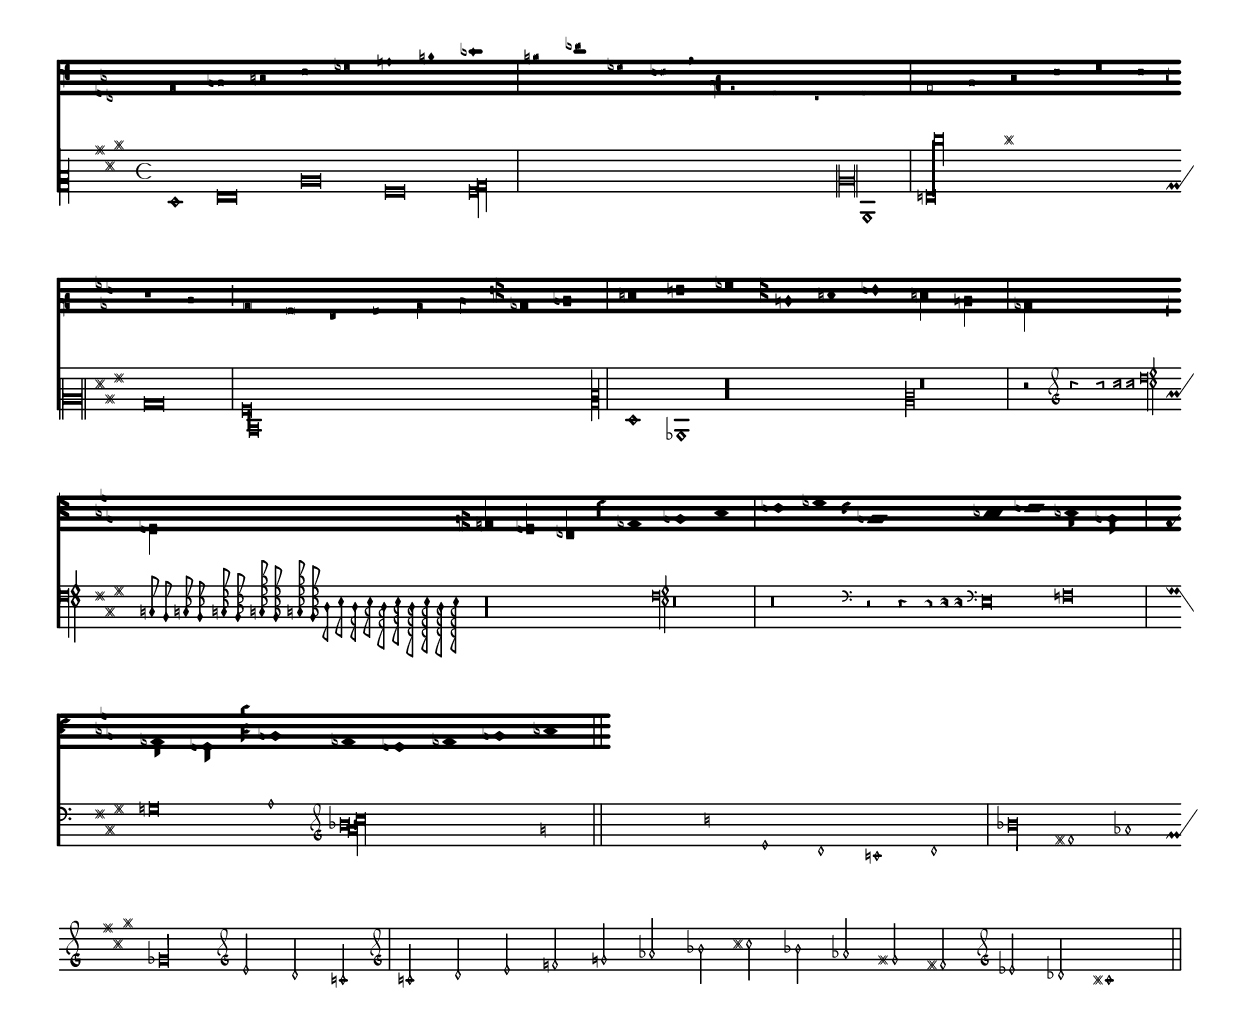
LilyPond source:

%% DO NOT EDIT this file manually; it is automatically
%% generated from LSR http://lsr.di.unimi.it
%% Make any changes in LSR itself, or in Documentation/snippets/new/ ,
%% and then run scripts/auxiliar/makelsr.py
%%
%% This file is in the public domain.
\version "2.18.0"

\header {
  lsrtags = "ancient-notation, symbols-and-glyphs"

  texidoc = "
Shown here are many of the symbols that are included in LilyPond's
ancient notation.

"
  doctitle = "Ancient fonts"
} % begin verbatim

upperStaff = \new VaticanaStaff = "upperStaff" <<
  \context VaticanaVoice <<
    \transpose c c {

      \override NoteHead.style = #'vaticana.punctum
      \key es \major
      \clef "vaticana-fa2"
      c1 des e f ges

      \override NoteHead.style = #'vaticana.inclinatum
      a! b ces'
      \bar "|"

      \override NoteHead.style = #'vaticana.quilisma
      b! des'! ges! fes!
      \breathe
      \clef "vaticana-fa1"
      \override NoteHead.style = #'vaticana.plica
      es d
      \override NoteHead.style = #'vaticana.reverse.plica
      c d
      \bar "|"

      \override NoteHead.style = #'vaticana.punctum.cavum
      es f
      \override NoteHead.style = #'vaticana.lpes
      g as
      \override NoteHead.style = #'vaticana.upes
      bes as
      \override NoteHead.style = #'vaticana.vupes
      g f
      \override NoteHead.style = #'vaticana.linea.punctum
      \once \override Staff.BarLine.bar-extent = #'(-1 . 1) \bar "|"

      es d
      \override NoteHead.style = #'vaticana.epiphonus
      c d
      \override NoteHead.style = #'vaticana.cephalicus
      es f

      \override Staff.KeySignature.glyph-name-alist =
        #alteration-medicaea-glyph-name-alist
      \override Staff.Accidental.glyph-name-alist =
        #alteration-medicaea-glyph-name-alist
      \override Staff.Custos.style = #'medicaea
      \override NoteHead.style = #'medicaea.punctum
      \clef "medicaea-fa2"
      ces des
      \bar "|"

      e! f! ges
      \clef "medicaea-do2"
      \override NoteHead.style = #'medicaea.inclinatum
      a! b! ces'
      \override NoteHead.style = #'medicaea.virga
      b! a!
      \bar "|"

      ges fes
      \clef "medicaea-fa1"
      \override NoteHead.style = #'medicaea.rvirga
      e des ces

      \override Staff.KeySignature.glyph-name-alist =
        #alteration-hufnagel-glyph-name-alist
      \override Staff.Accidental.glyph-name-alist =
        #alteration-hufnagel-glyph-name-alist
      \override Staff.Custos.style = #'hufnagel
      \override NoteHead.style = #'hufnagel.punctum
      \clef "hufnagel-fa2"
      ces des es
      \bar "|"

      fes ges
      \clef "hufnagel-do2"
      \override NoteHead.style = #'hufnagel.lpes
      as! bes! ces'
      \override NoteHead.style = #'hufnagel.virga
      bes! as!
      \bar "|"

      ges! fes!
      \clef "hufnagel-do-fa"
      \override NoteHead.style = #'hufnagel.punctum
      es! des ces des! es! fes!
      \bar "||"

      s32*1
    }
  >>
>>

lowerStaff = \new MensuralStaff = "lowerStaff" <<
  \context MensuralVoice <<
    \transpose c c {

      \key a \major
      cis'1 d'\breve gis'\breve e'\breve \[ e'\longa fis'\longa \]
      \set Staff.forceClef = ##t
      \clef "neomensural-c2"
      cis1
      \bar "|"

      \[ g\breve dis''\longa \]
      b\breve \[ a\longa d\longa \]
      \clef "petrucci-c2"

      fis1 ces1
      \clef "petrucci-c2"
      r\longa
      \set Staff.forceClef = ##t
      \clef "mensural-c2"
      r\breve
      \bar "|"

      r2
      \clef "mensural-g"
      r4 r8 r16 r16
      \override NoteHead.style = #'mensural
      \override Rest.style = #'mensural
      \clef "petrucci-f"
      c8 b, c16 b, c32 b, c64 b, c64 b,
      d8 e d16 e d32 e d64 e d64 e
      r\longa
      \set Staff.forceClef = ##t
      \clef "petrucci-f"
      r\breve
      \bar "|"

      r\breve
      \clef "mensural-f"
      r2 r4 r8 r16 r16

      \set Staff.forceClef = ##t
      \clef "mensural-f"
      e\breve f g a1
      \clef "mensural-g"

      \[ bes'!\longa a'!\longa c''!\longa \]
      e'1 d' c' d' \bar "|"
      \bar "|"

      bes'!\longa fis'!1 as'!1 ges'!\longa % lig
      \set Staff.forceClef = ##t
      \clef "mensural-g"
      e'2 d' c' \bar "|"

      \set Staff.forceClef = ##t
      \clef "petrucci-g"
      c'2 d' e' f'
      \clef "petrucci-g"
      g' as'! bes'! cis''!
      bes'! as'! gis'! fis'!
      \set Staff.forceClef = ##t
      \clef "mensural-g"
      es'! des'! cis'!1 \bar "||"
    }
  >>
>>

\paper {
  line-thickness = #(/ staff-space 5.0)
}

\score {
  <<
    \upperStaff
    \lowerStaff
  >>
  \layout {
    indent = 0.0
    \context {
      \Score
      timing = ##f
    }
    \context {
      \MensuralVoice
      \override NoteHead.style = #'neomensural
      \override Rest.style = #'neomensural
      \override Flag.style = #'mensural
      \override Stem.thickness = #1.0
    }
    \context {
      \MensuralStaff
      \revert  BarLine.transparent
      \override KeySignature.glyph-name-alist =
        #alteration-mensural-glyph-name-alist
      clefGlyph = #"clefs.petrucci.c2"
    }
    \context {
      \VaticanaStaff
      \revert  BarLine.transparent
      \override StaffSymbol.thickness = #2.0
      \override KeySignature.glyph-name-alist =
        #alteration-vaticana-glyph-name-alist
      \override Custos.neutral-position = #4
    }
  }
}
